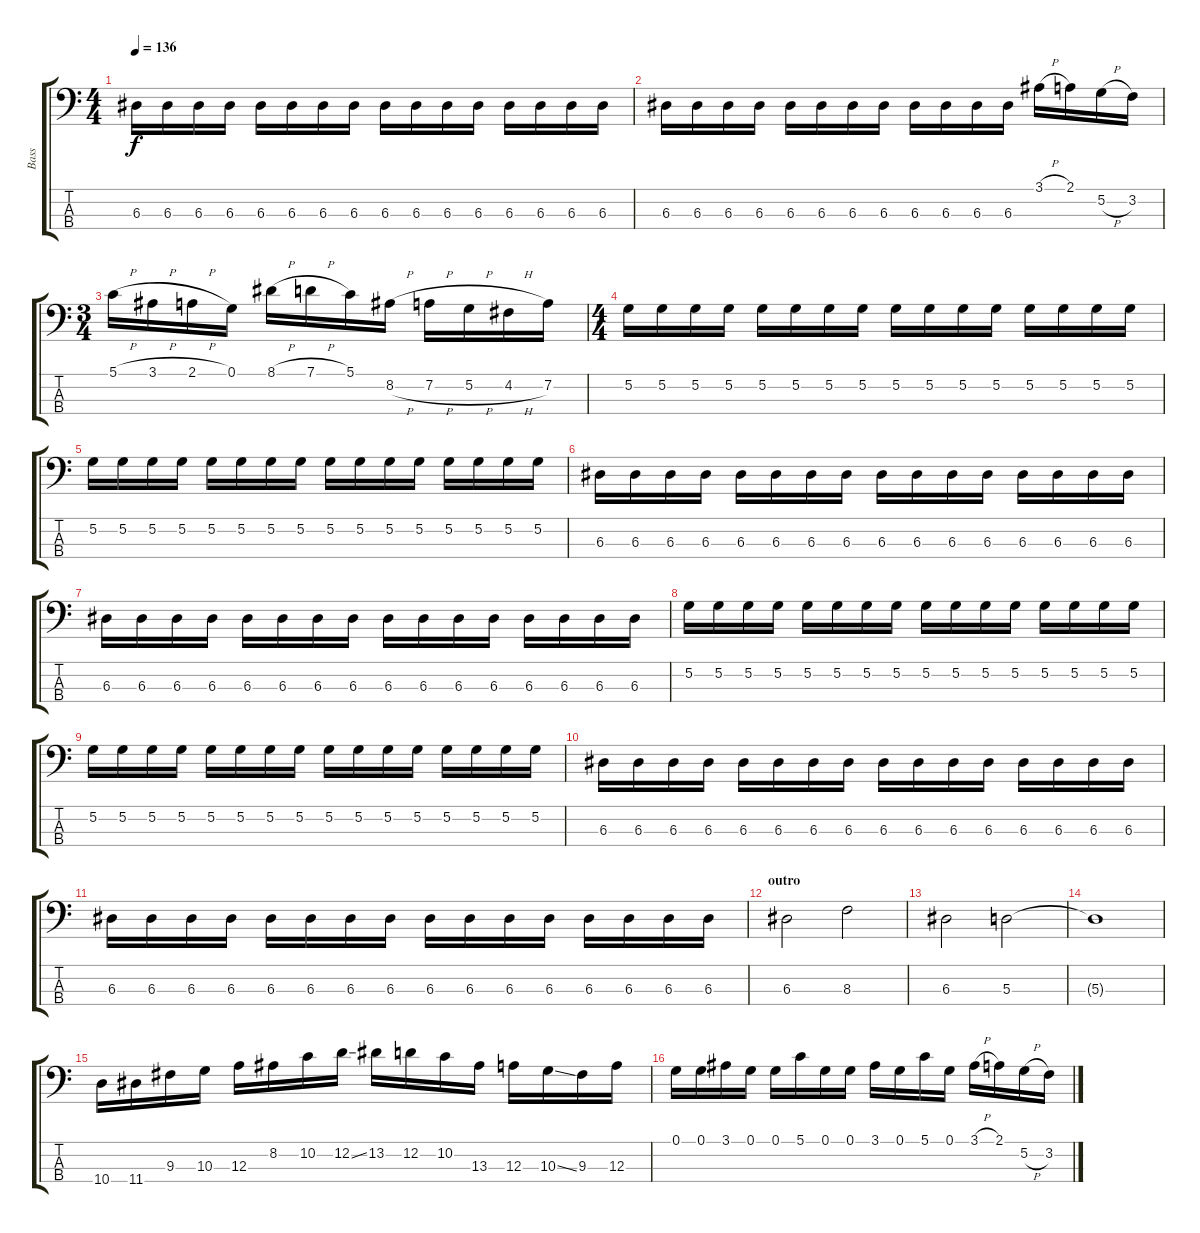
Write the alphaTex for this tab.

\track ("Bass" "Bass") {instrument electricbassfinger}
\staff {score tabs}
\tuning (G2 D2 A1 E1) {hide}
\ts (4 4)
\tempo 136
\clef f4
\ks c
6.3.16{dy f} 6.3.16 6.3.16 6.3.16 6.3.16 6.3.16 6.3.16 6.3.16 6.3.16 6.3.16 6.3.16 6.3.16 6.3.16 6.3.16 6.3.16 6.3.16 |
6.3.16 6.3.16 6.3.16 6.3.16 6.3.16 6.3.16 6.3.16 6.3.16 6.3.16 6.3.16 6.3.16 6.3.16 3.1{h}.16 2.1.16 5.2{h}.16 3.2.16 |
\ts (3 4)
5.1{h}.16 3.1{h}.16 2.1{h}.16 0.1.16 8.1{h}.16 7.1{h}.16 5.1.16 8.2{h}.16 7.2{h}.16 5.2{h}.16 4.2{h}.16 7.2.16 |
\ts (4 4)
5.2.16 5.2.16 5.2.16 5.2.16 5.2.16 5.2.16 5.2.16 5.2.16 5.2.16 5.2.16 5.2.16 5.2.16 5.2.16 5.2.16 5.2.16 5.2.16 |
5.2.16 5.2.16 5.2.16 5.2.16 5.2.16 5.2.16 5.2.16 5.2.16 5.2.16 5.2.16 5.2.16 5.2.16 5.2.16 5.2.16 5.2.16 5.2.16 |
6.3.16 6.3.16 6.3.16 6.3.16 6.3.16 6.3.16 6.3.16 6.3.16 6.3.16 6.3.16 6.3.16 6.3.16 6.3.16 6.3.16 6.3.16 6.3.16 |
6.3.16 6.3.16 6.3.16 6.3.16 6.3.16 6.3.16 6.3.16 6.3.16 6.3.16 6.3.16 6.3.16 6.3.16 6.3.16 6.3.16 6.3.16 6.3.16 |
5.2.16 5.2.16 5.2.16 5.2.16 5.2.16 5.2.16 5.2.16 5.2.16 5.2.16 5.2.16 5.2.16 5.2.16 5.2.16 5.2.16 5.2.16 5.2.16 |
5.2.16 5.2.16 5.2.16 5.2.16 5.2.16 5.2.16 5.2.16 5.2.16 5.2.16 5.2.16 5.2.16 5.2.16 5.2.16 5.2.16 5.2.16 5.2.16 |
6.3.16 6.3.16 6.3.16 6.3.16 6.3.16 6.3.16 6.3.16 6.3.16 6.3.16 6.3.16 6.3.16 6.3.16 6.3.16 6.3.16 6.3.16 6.3.16 |
6.3.16 6.3.16 6.3.16 6.3.16 6.3.16 6.3.16 6.3.16 6.3.16 6.3.16 6.3.16 6.3.16 6.3.16 6.3.16 6.3.16 6.3.16 6.3.16 |
\section ("" "outro")
6.3.2 8.3.2 |
6.3.2 5.3.2 |
5.3{t}.1 |
10.4.16 11.4.16 9.3.16 10.3.16 12.3.16 8.2.16 10.2.16 12.2{ss}.16 13.2.16 12.2.16 10.2.16 13.3.16 12.3.16 10.3{ss}.16 9.3.16 12.3.16 |
0.1.16 0.1.16 3.1.16 0.1.16 0.1.16 5.1.16 0.1.16 0.1.16 3.1.16 0.1.16 5.1.16 0.1.16 3.1{h}.16 2.1.16 5.2{h}.16 3.2.16
